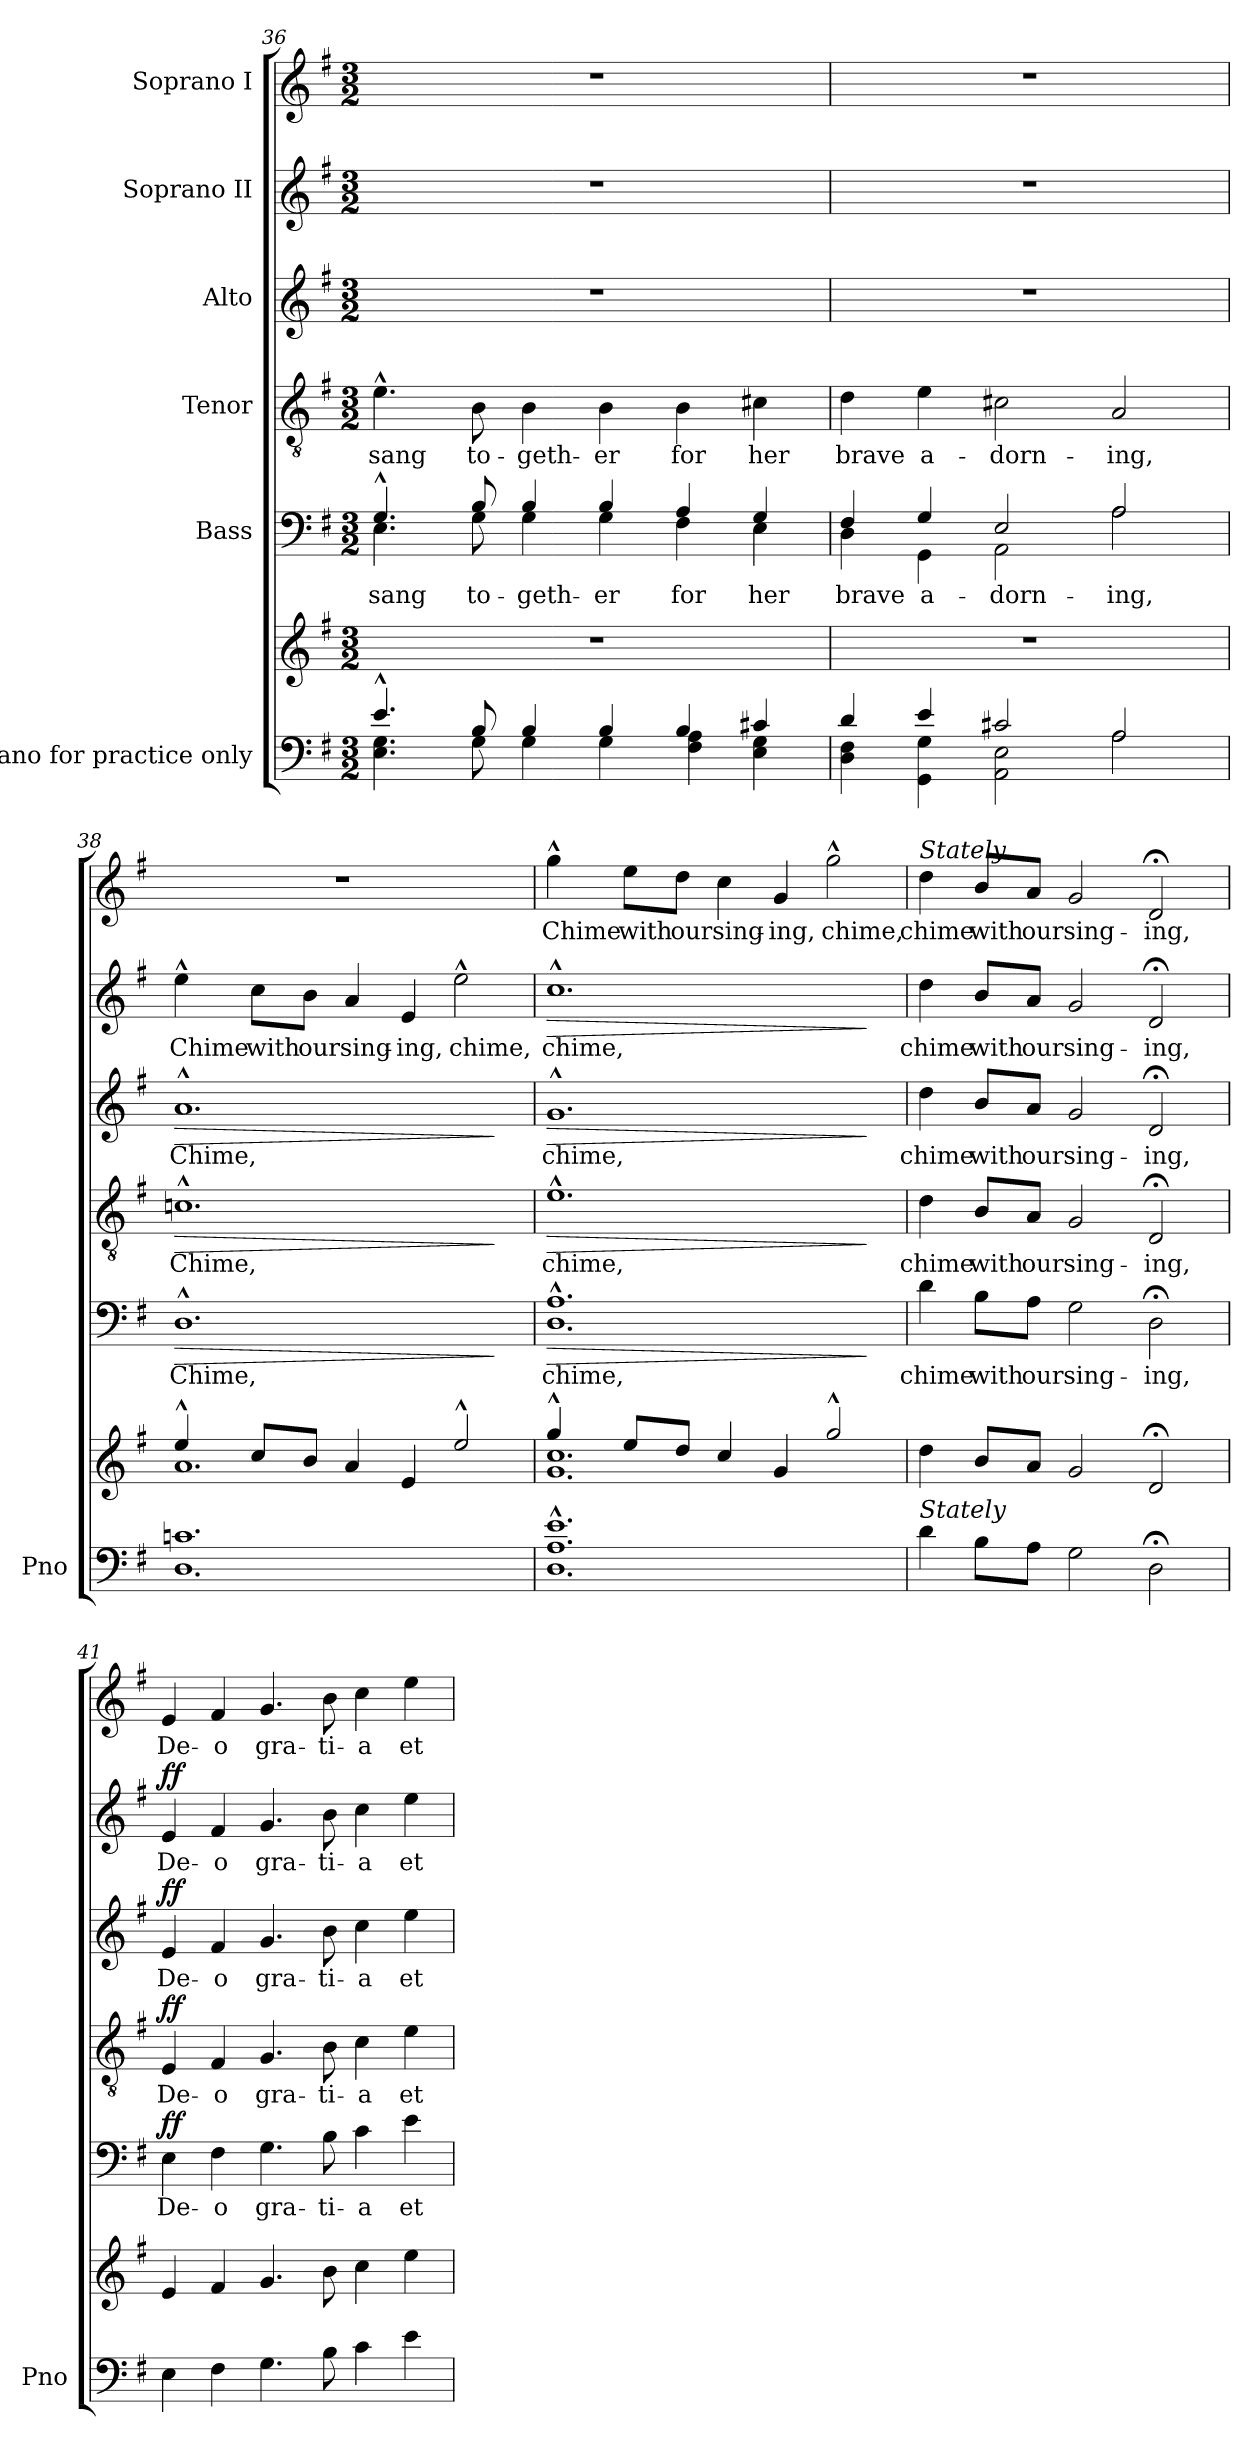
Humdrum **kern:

**kern	**kern	**dynam	**kern	**text	**dynam	**kern	**text	**dynam	**kern	**text	**dynam	**kern	**text	**dynam	**kern	**text	**dynam
*part6	*part6	*part6	*part5	*part5	*part5	*part4	*part4	*part4	*part3	*part3	*part3	*part2	*part2	*part2	*part1	*part1	*part1
*staff7	*staff6	*staff6/7	*staff5	*staff5	*staff5	*staff4	*staff4	*staff4	*staff3	*staff3	*staff3	*staff2	*staff2	*staff2	*staff1	*staff1	*staff1
*I"Piano for practice only	*	*	*I"Bass	*	*	*I"Tenor	*	*	*I"Alto	*	*	*I"Soprano II	*	*	*I"Soprano I	*	*
*I'Pno	*	*	*	*	*	*	*	*	*	*	*	*	*	*	*	*	*
*clefF4	*clefG2	*	*clefF4	*	*	*clefGv2	*	*	*clefG2	*	*	*clefG2	*	*	*clefG2	*	*
*k[f#]	*k[f#]	*	*k[f#]	*	*	*k[f#]	*	*	*k[f#]	*	*	*k[f#]	*	*	*k[f#]	*	*
*M3/2	*M3/2	*	*M3/2	*	*	*M3/2	*	*	*M3/2	*	*	*M3/2	*	*	*M3/2	*	*
=36	=36	=36	=36	=36	=36	=36	=36	=36	=36	=36	=36	=36	=36	=36	=36	=36	=36
*^	*	*	*^	*	*	*	*	*	*	*	*	*	*	*	*	*	*
4.e^^/	4.E\ 4.G\	1.r	.	4.G^^/	4.E\	sang	.	4.e^^\	sang	.	1.r	.	.	1.r	.	.	1.r	.	.
8B/	8G\	.	.	8B/	8G\	to-	.	8B\	to-	.	.	.	.	.	.	.	.	.	.
4B/	4G\	.	.	4B/	4G\	-geth-	.	4B\	-geth-	.	.	.	.	.	.	.	.	.	.
4B/	4G\	.	.	4B/	4G\	-er	.	4B\	-er	.	.	.	.	.	.	.	.	.	.
4B/	4F#\ 4A\	.	.	4A/	4F#\	for	.	4B\	for	.	.	.	.	.	.	.	.	.	.
4c#X/	4E\ 4G\	.	.	4G/	4E\	her	.	4c#X\	her	.	.	.	.	.	.	.	.	.	.
=37	=37	=37	=37	=37	=37	=37	=37	=37	=37	=37	=37	=37	=37	=37	=37	=37	=37	=37	=37
4d/	4D\ 4F#\	1.r	.	4F#/	4D\	brave	.	4d\	brave	.	1.r	.	.	1.r	.	.	1.r	.	.
4e/	4GG\ 4G\	.	.	4G/	4GG\	a-	.	4e\	a-	.	.	.	.	.	.	.	.	.	.
2c#X/	2AA\ 2E\	.	.	2E/	2AA\	-dorn-	.	2c#X\	-dorn-	.	.	.	.	.	.	.	.	.	.
2A/	2A\	.	.	2A/	2A\	-ing,	.	2A/	-ing,	.	.	.	.	.	.	.	.	.	.
=38	=38	=38	=38	=38	=38	=38	=38	=38	=38	=38	=38	=38	=38	=38	=38	=38	=38	=38	=38
*	*	*^	*	*	*	*	*	*	*	*	*	*	*	*	*	*	*	*	*
!	!	!	!	!	!	!	!	!LO:HP:b	!	!	!LO:HP:b	!	!	!LO:HP:b	!	!	!	!	!	!
*	*	*	*	*	*v	*v	*	*	*	*	*	*	*	*	*	*	*	*	*	*
1.cn	1.D	4ee^^/	1.a	.	1.D^^	Chime,	>	1.cn^^	Chime,	>	1.a^^	Chime,	>	4ee^^\	Chime	.	1.r	.	.
.	.	8cc/L	.	.	.	.	.	.	.	.	.	.	.	8cc\L	with	.	.	.	.
.	.	8b/J	.	.	.	.	.	.	.	.	.	.	.	8b\J	our	.	.	.	.
.	.	4a/	.	.	.	.	.	.	.	.	.	.	.	4a/	sing-	.	.	.	.
.	.	4e/	.	.	.	.	.	.	.	.	.	.	.	4e/	-ing,	.	.	.	.
.	.	2ee^^/	.	.	.	.	.	.	.	.	.	.	.	2ee^^\	chime,	.	.	.	.
*v	*v	*	*	*	*	*	*	*	*	*	*	*	*	*	*	*	*	*	*
*	*v	*v	*	*	*	*	*	*	*	*	*	*	*	*	*	*	*	*
.	.	.	.	.	]	.	.	]	.	.	]	.	.	.	.	.	.
=39	=39	=39	=39	=39	=39	=39	=39	=39	=39	=39	=39	=39	=39	=39	=39	=39	=39
*^	*^	*	*	*	*	*	*	*	*	*	*	*	*	*	*	*	*
!	!	!	!	!	!	!	!LO:HP:b	!	!	!LO:HP:b	!	!	!LO:HP:b	!	!	!LO:HP:b	!	!	!
*	*	*	*	*	*^	*	*	*	*	*	*	*	*	*	*	*	*	*	*
1.A^^ 1.e^^	1.D	4gg^^/	1.g 1.cc	.	1.A^^	1.D	chime,	>	1.e^^	chime,	>	1.g^^	chime,	>	1.cc^^	chime,	>	4gg^^\	Chime	.
.	.	8ee/L	.	.	.	.	.	.	.	.	.	.	.	.	.	.	.	8ee\L	with	.
.	.	8dd/J	.	.	.	.	.	.	.	.	.	.	.	.	.	.	.	8dd\J	our	.
.	.	4cc/	.	.	.	.	.	.	.	.	.	.	.	.	.	.	.	4cc\	sing-	.
.	.	4g/	.	.	.	.	.	.	.	.	.	.	.	.	.	.	.	4g/	-ing,	.
.	.	2gg^^/	.	.	.	.	.	.	.	.	.	.	.	.	.	.	.	2gg^^\	chime,	.
*v	*v	*	*	*	*v	*v	*	*	*	*	*	*	*	*	*	*	*	*	*	*
*	*v	*v	*	*	*	*	*	*	*	*	*	*	*	*	*	*	*	*
.	.	.	.	.	]	.	.	]	.	.	]	.	.	]	.	.	.
=40	=40	=40	=40	=40	=40	=40	=40	=40	=40	=40	=40	=40	=40	=40	=40	=40	=40
!	!	!	!	!	!	!	!	!	!	!	!	!	!	!	!LO:TX:i:t=Stately	!	!
!LO:TX:i:t=Stately	!	!	!	!	!	!	!	!	!	!	!	!	!	!	!	!	!
4d\	4dd\	.	4d\	chime	.	4d\	chime	.	4dd\	chime	.	4dd\	chime	.	4dd\	chime	.
8B\L	8b/L	.	8B\L	with	.	8B/L	with	.	8b/L	with	.	8b/L	with	.	8b/L	with	.
8A\J	8a/J	.	8A\J	our	.	8A/J	our	.	8a/J	our	.	8a/J	our	.	8a/J	our	.
2G\	2g/	.	2G\	sing-	.	2G/	sing-	.	2g/	sing-	.	2g/	sing-	.	2g/	sing-	.
2D;<\	2d;</	.	2D;<\	-ing,	.	2D;</	-ing,	.	2d;</	-ing,	.	2d;</	-ing,	.	2d;</	-ing,	.
=41	=41	=41	=41	=41	=41	=41	=41	=41	=41	=41	=41	=41	=41	=41	=41	=41	=41
!	!	!LO:DY:a=2	!	!	!	!	!	!	!	!	!	!	!	!	!	!	!
!	!	!LO:DY:n=1:a=2	!	!	!LO:DY:a	!	!	!LO:DY:a	!	!	!LO:DY:a	!	!	!LO:DY:a	!	!	!LO:DY:a
!	!	!	!	!	!	!	!	!	!	!	!	!	!	!	!	!	!LO:DY:n=1:a
4E\	4e/	ff other-dynamics	4E\	De-	ff	4E/	De-	ff	4e/	De-	ff	4e/	De-	ff	4e/	De-	ff other-dynamics
4F#\	4f#/	.	4F#\	-o	.	4F#/	-o	.	4f#/	-o	.	4f#/	-o	.	4f#/	-o	.
4.G\	4.g/	.	4.G\	gra-	.	4.G/	gra-	.	4.g/	gra-	.	4.g/	gra-	.	4.g/	gra-	.
8B\	8b\	.	8B\	-ti-	.	8B\	-ti-	.	8b\	-ti-	.	8b\	-ti-	.	8b\	-ti-	.
4c\	4cc\	.	4c\	-a	.	4c\	-a	.	4cc\	-a	.	4cc\	-a	.	4cc\	-a	.
4e\	4ee\	.	4e\	et	.	4e\	et	.	4ee\	et	.	4ee\	et	.	4ee\	et	.
=	=	=	=	=	=	=	=	=	=	=	=	=	=	=	=	=	=
*-	*-	*-	*-	*-	*-	*-	*-	*-	*-	*-	*-	*-	*-	*-	*-	*-	*-
